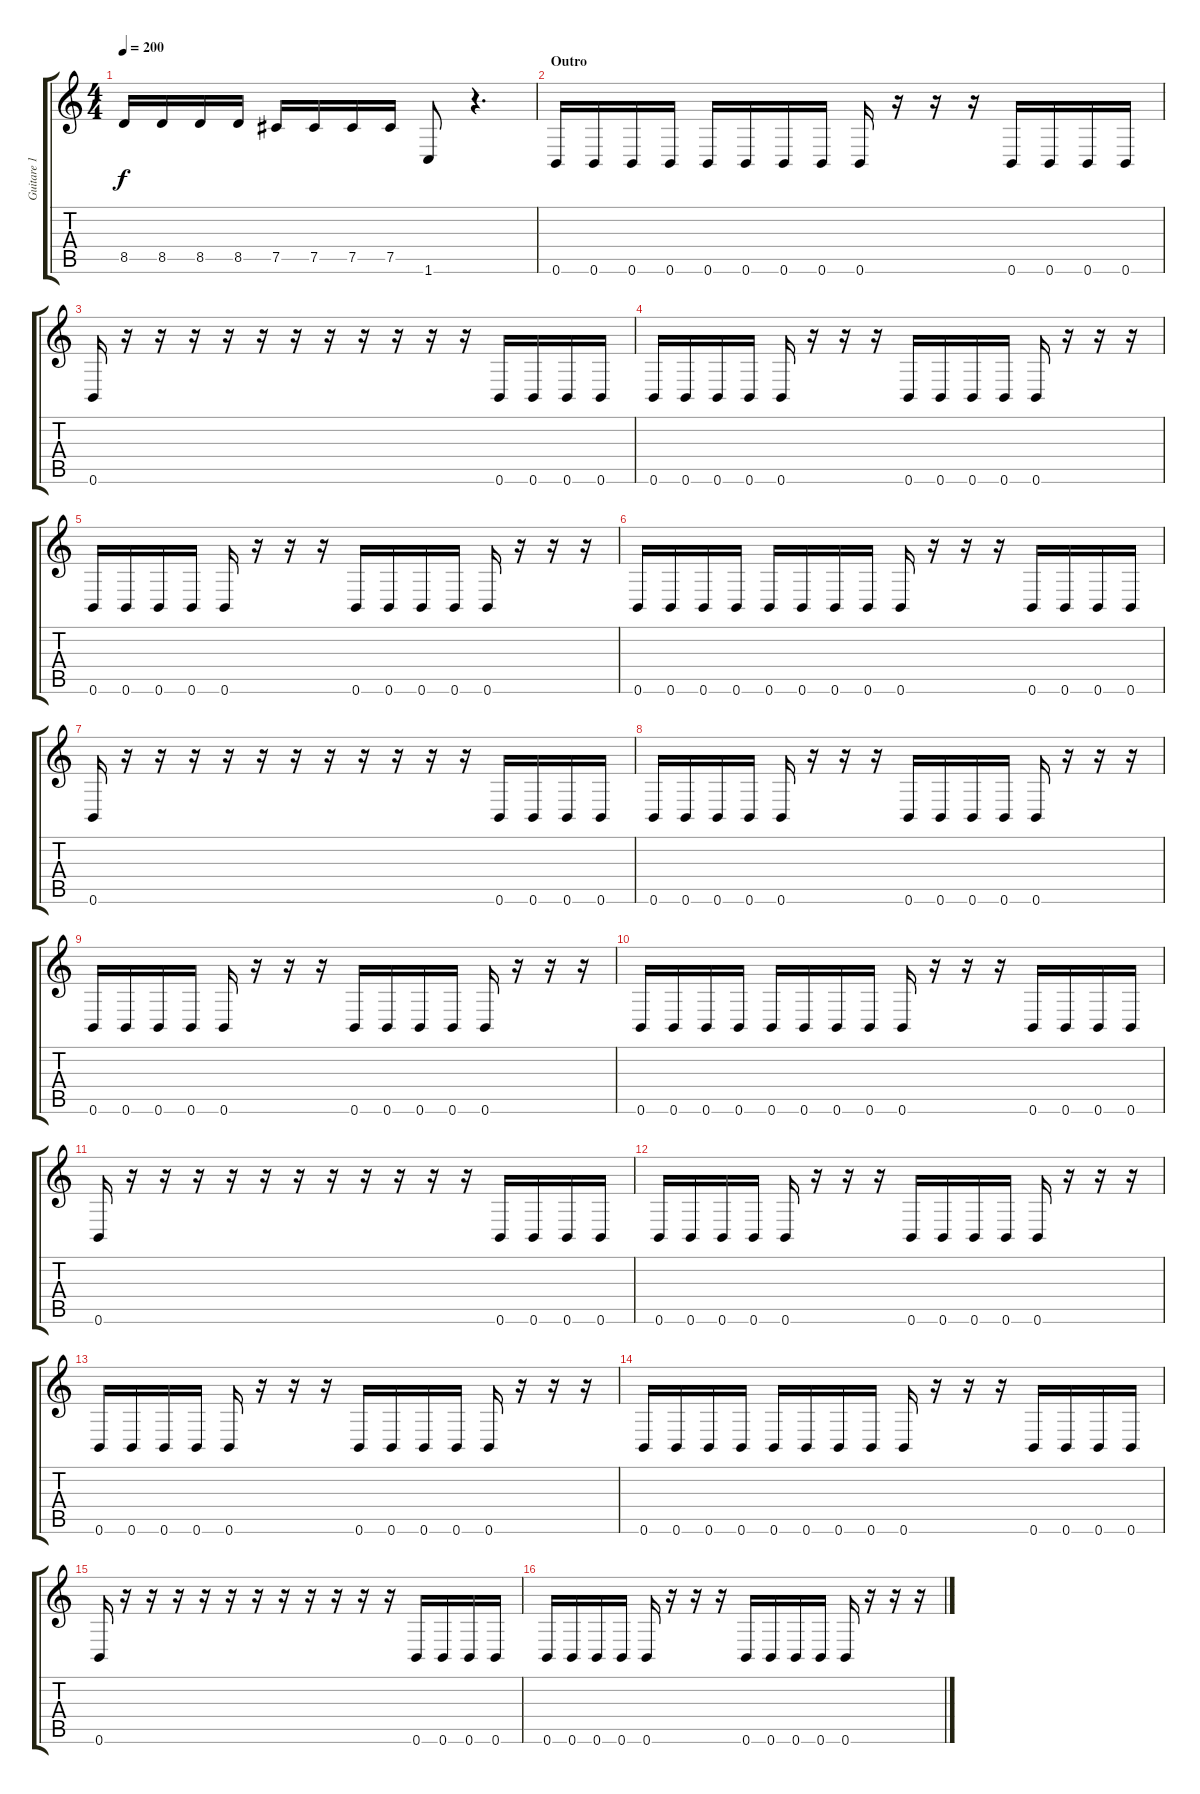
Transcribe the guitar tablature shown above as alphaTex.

\track ("Guitare 1" "Guitare 1") {instrument distortionguitar}
\staff {score tabs}
\tuning (Db4 Ab3 E3 B2 Gb2 B1) {hide}
\ts (4 4)
\tempo 200
\clef g2
\ks c
8.5.16{dy f} 8.5.16 8.5.16 8.5.16 7.5.16 7.5.16 7.5.16 7.5.16 1.6.8 r.4{d} |
\section ("" "Outro")
0.6.16 0.6.16 0.6.16 0.6.16 0.6.16 0.6.16 0.6.16 0.6.16 0.6.16 r.16 r.16 r.16 0.6.16 0.6.16 0.6.16 0.6.16 |
0.6.16 r.16 r.16 r.16 r.16 r.16 r.16 r.16 r.16 r.16 r.16 r.16 0.6.16 0.6.16 0.6.16 0.6.16 |
0.6.16 0.6.16 0.6.16 0.6.16 0.6.16 r.16 r.16 r.16 0.6.16 0.6.16 0.6.16 0.6.16 0.6.16 r.16 r.16 r.16 |
0.6.16 0.6.16 0.6.16 0.6.16 0.6.16 r.16 r.16 r.16 0.6.16 0.6.16 0.6.16 0.6.16 0.6.16 r.16 r.16 r.16 |
0.6.16 0.6.16 0.6.16 0.6.16 0.6.16 0.6.16 0.6.16 0.6.16 0.6.16 r.16 r.16 r.16 0.6.16 0.6.16 0.6.16 0.6.16 |
0.6.16 r.16 r.16 r.16 r.16 r.16 r.16 r.16 r.16 r.16 r.16 r.16 0.6.16 0.6.16 0.6.16 0.6.16 |
0.6.16 0.6.16 0.6.16 0.6.16 0.6.16 r.16 r.16 r.16 0.6.16 0.6.16 0.6.16 0.6.16 0.6.16 r.16 r.16 r.16 |
0.6.16 0.6.16 0.6.16 0.6.16 0.6.16 r.16 r.16 r.16 0.6.16 0.6.16 0.6.16 0.6.16 0.6.16 r.16 r.16 r.16 |
0.6.16 0.6.16 0.6.16 0.6.16 0.6.16 0.6.16 0.6.16 0.6.16 0.6.16 r.16 r.16 r.16 0.6.16 0.6.16 0.6.16 0.6.16 |
0.6.16 r.16 r.16 r.16 r.16 r.16 r.16 r.16 r.16 r.16 r.16 r.16 0.6.16 0.6.16 0.6.16 0.6.16 |
0.6.16 0.6.16 0.6.16 0.6.16 0.6.16 r.16 r.16 r.16 0.6.16 0.6.16 0.6.16 0.6.16 0.6.16 r.16 r.16 r.16 |
0.6.16 0.6.16 0.6.16 0.6.16 0.6.16 r.16 r.16 r.16 0.6.16 0.6.16 0.6.16 0.6.16 0.6.16 r.16 r.16 r.16 |
0.6.16 0.6.16 0.6.16 0.6.16 0.6.16 0.6.16 0.6.16 0.6.16 0.6.16 r.16 r.16 r.16 0.6.16 0.6.16 0.6.16 0.6.16 |
0.6.16 r.16 r.16 r.16 r.16 r.16 r.16 r.16 r.16 r.16 r.16 r.16 0.6.16 0.6.16 0.6.16 0.6.16 |
0.6.16 0.6.16 0.6.16 0.6.16 0.6.16 r.16 r.16 r.16 0.6.16 0.6.16 0.6.16 0.6.16 0.6.16 r.16 r.16 r.16
